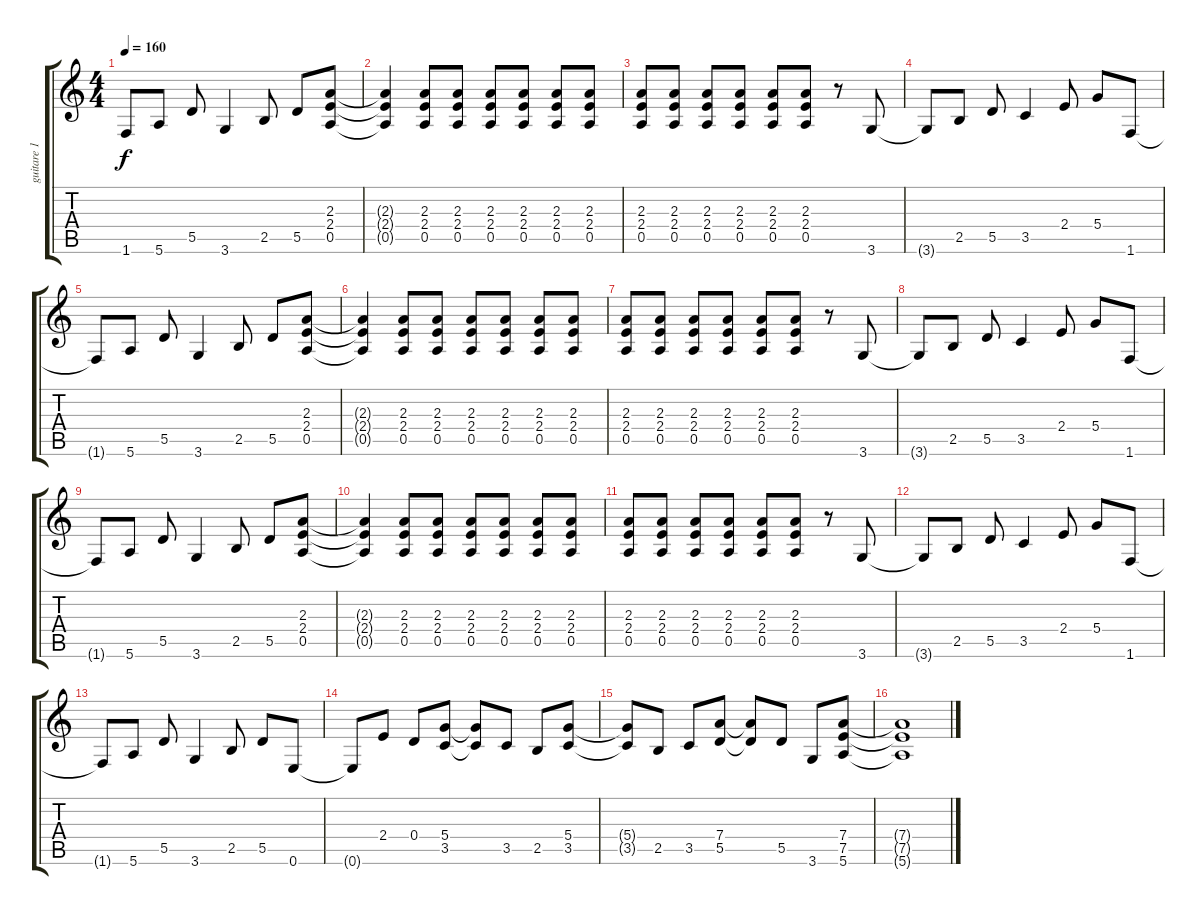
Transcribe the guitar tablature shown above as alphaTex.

\track ("guitare 1" "guitare 1") {instrument overdrivenguitar}
\staff {score tabs}
\tuning (E4 B3 G3 D3 A2 E2) {hide}
\ts (4 4)
\tempo 160
\clef g2
\ks c
1.6{t}.8{dy f} 5.6.8 5.5.8 3.6.4 2.5.8 5.5.8 (2.3 2.4 0.5).8 |
(2.3{t} 2.4{t} 0.5{t}).4 (2.3 2.4 0.5).8 (2.3 2.4 0.5).8 (2.3 2.4 0.5).8 (2.3 2.4 0.5).8 (2.3 2.4 0.5).8 (2.3 2.4 0.5).8 |
(2.3 2.4 0.5).8 (2.3 2.4 0.5).8 (2.3 2.4 0.5).8 (2.3 2.4 0.5).8 (2.3 2.4 0.5).8 (2.3 2.4 0.5).8 r.8 3.6.8 |
3.6{t}.8 2.5.8 5.5.8 3.5.4 2.4.8 5.4.8 1.6.8 |
1.6{t}.8 5.6.8 5.5.8 3.6.4 2.5.8 5.5.8 (2.3 2.4 0.5).8 |
(2.3{t} 2.4{t} 0.5{t}).4 (2.3 2.4 0.5).8 (2.3 2.4 0.5).8 (2.3 2.4 0.5).8 (2.3 2.4 0.5).8 (2.3 2.4 0.5).8 (2.3 2.4 0.5).8 |
(2.3 2.4 0.5).8 (2.3 2.4 0.5).8 (2.3 2.4 0.5).8 (2.3 2.4 0.5).8 (2.3 2.4 0.5).8 (2.3 2.4 0.5).8 r.8 3.6.8 |
3.6{t}.8 2.5.8 5.5.8 3.5.4 2.4.8 5.4.8 1.6.8 |
1.6{t}.8 5.6.8 5.5.8 3.6.4 2.5.8 5.5.8 (2.3 2.4 0.5).8 |
(2.3{t} 2.4{t} 0.5{t}).4 (2.3 2.4 0.5).8 (2.3 2.4 0.5).8 (2.3 2.4 0.5).8 (2.3 2.4 0.5).8 (2.3 2.4 0.5).8 (2.3 2.4 0.5).8 |
(2.3 2.4 0.5).8 (2.3 2.4 0.5).8 (2.3 2.4 0.5).8 (2.3 2.4 0.5).8 (2.3 2.4 0.5).8 (2.3 2.4 0.5).8 r.8 3.6.8 |
3.6{t}.8 2.5.8 5.5.8 3.5.4 2.4.8 5.4.8 1.6.8 |
1.6{t}.8 5.6.8 5.5.8 3.6.4 2.5.8 5.5.8 0.6.8 |
0.6{t}.8 2.4.8 0.4.8 (5.4 3.5).8 (5.4{t} 3.5{t}).8 3.5.8 2.5.8 (5.4 3.5).8 |
(5.4{t} 3.5{t}).8 2.5.8 3.5.8 (7.4 5.5).8 (7.4{t} 5.5{t}).8 5.5.8 3.6.8 (7.4 7.5 5.6).8 |
(7.4{t} 7.5{t} 5.6{t}).1
